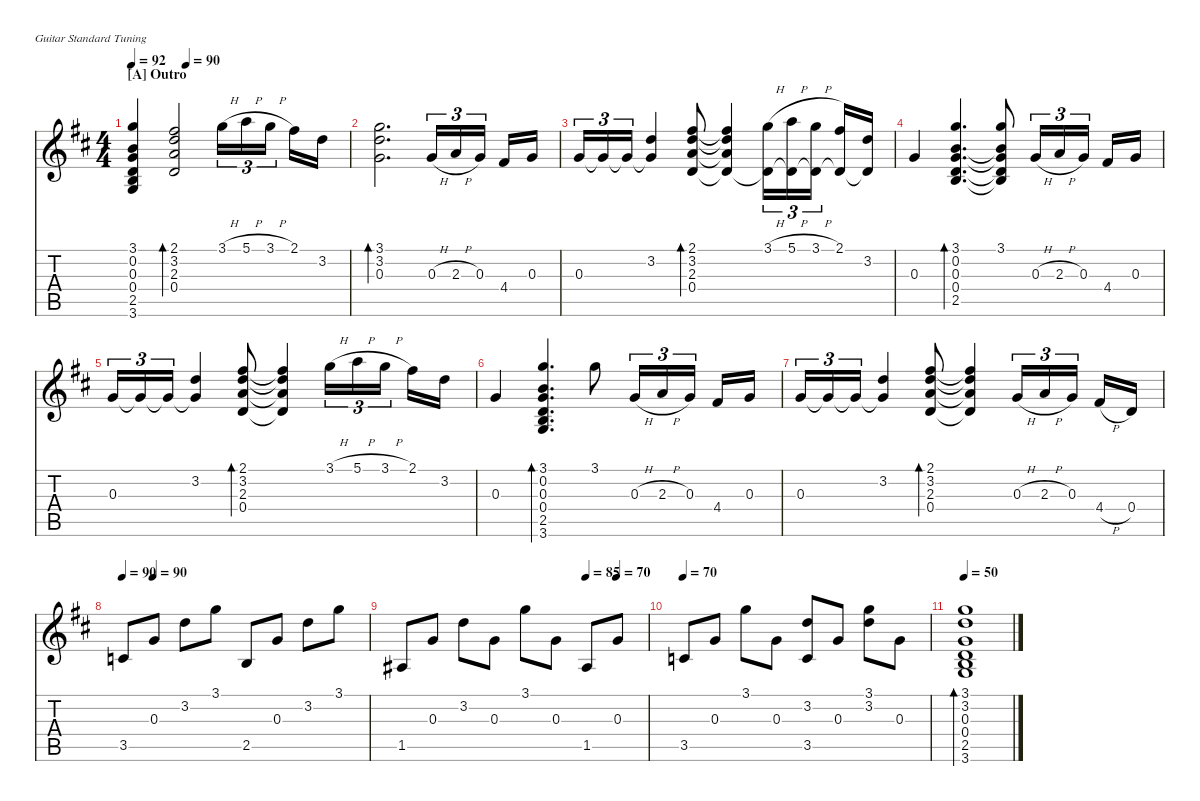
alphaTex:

\hideDynamics
\bracketExtendMode nobrackets
\singleTrackTrackNamePolicy hidden
\multiTrackTrackNamePolicy hidden
\firstSystemTrackNameMode fullname
\firstSystemTrackNameOrientation horizontal
\otherSystemsTrackNameOrientation horizontal
\track ("12-string acous" "S-Gt") {instrument acousticguitarsteel}
\staff {score tabs}
\tuning (E4 B3 G3 D3 A2 E2)
\ts (4 4)
\section ("A" "Outro")
\tempo 92
\tempo (90 0.25)
\clef g2
\ks d
(3.1{t acc forcenatural} 0.2{t acc forcenatural} 0.3{t acc forcenatural} 0.4{t acc forcenatural} 2.5{t acc forcenatural} 3.6{t acc forcenatural}).4{dy mp beam Up} (2.1{acc #} 3.2{acc forcenatural} 2.3{acc forcenatural} 0.4{acc forcenatural}).2{bd 120 beam Up} 3.1{h acc forcenatural}.16{tu (3 2) beam Down} 5.1{h acc forcenatural}.16{tu (3 2) beam Down} 3.1{h acc forcenatural}.16{tu (3 2) beam Down} 2.1{acc #}.16{beam Down} 3.2{acc forcenatural}.16{beam Down} |
(3.1{acc forcenatural} 3.2{acc forcenatural} 0.3{acc forcenatural}).2{d bd 60 beam Down} 0.3{h acc forcenatural}.16{tu (3 2) beam Up} 2.3{h acc forcenatural}.16{tu (3 2) beam Up} 0.3{acc forcenatural}.16{tu (3 2) beam Up} 4.4{acc #}.16{beam Up} 0.3{acc forcenatural}.16{beam Up} |
0.3{acc forcenatural}.16{tu (3 2) beam Up} 0.3{t acc forcenatural}.16{tu (3 2) beam Up} 0.3{t acc forcenatural}.16{tu (3 2) beam Up} (0.3{t acc forcenatural} 3.2{acc forcenatural}).4{beam Up} (2.1{acc #} 3.2{acc forcenatural} 2.3{acc forcenatural} 0.4{acc forcenatural}).8{bd 51 beam Up} (2.1{t acc #} 3.2{t acc forcenatural} 2.3{t acc forcenatural} 0.4{t acc forcenatural}).4{beam Up} (3.1{h acc forcenatural} 0.4{t acc forcenatural}).16{tu (3 2) beam Down} (5.1{h acc forcenatural} 0.4{t acc forcenatural}).16{tu (3 2) beam Down} (3.1{h acc forcenatural} 0.4{t acc forcenatural}).16{tu (3 2) beam Down} (2.1{acc #} 0.4{t acc forcenatural}).16{beam Up} (3.2{acc forcenatural} 0.4{t acc forcenatural}).16{beam Up} |
0.3{acc forcenatural}.4{beam Up} (3.1{acc forcenatural} 0.2{acc forcenatural} 0.3{acc forcenatural} 0.4{acc forcenatural} 2.5{acc forcenatural}).4{d bd 50 beam Up} (3.1{acc forcenatural} 0.2{t acc forcenatural} 0.3{t acc forcenatural} 0.4{t acc forcenatural} 2.5{t acc forcenatural}).8{beam Up} 0.3{h acc forcenatural}.16{tu (3 2) beam Up} 2.3{h acc forcenatural}.16{tu (3 2) beam Up} 0.3{acc forcenatural}.16{tu (3 2) beam Up} 4.4{acc #}.16{beam Up} 0.3{acc forcenatural}.16{beam Up} |
0.3{acc forcenatural}.16{tu (3 2) beam Up} 0.3{t acc forcenatural}.16{tu (3 2) beam Up} 0.3{t acc forcenatural}.16{tu (3 2) beam Up} (3.2{acc forcenatural} 0.3{t acc forcenatural}).4{beam Up} (2.1{acc #} 3.2{acc forcenatural} 2.3{acc forcenatural} 0.4{acc forcenatural}).8{bd 47 beam Up} (2.1{t acc #} 3.2{t acc forcenatural} 2.3{t acc forcenatural} 0.4{t acc forcenatural}).4{beam Up} 3.1{h acc forcenatural}.16{tu (3 2) beam Down} 5.1{h acc forcenatural}.16{tu (3 2) beam Down} 3.1{h acc forcenatural}.16{tu (3 2) beam Down} 2.1{acc #}.16{beam Down} 3.2{acc forcenatural}.16{beam Down} |
0.3{acc forcenatural}.4{beam Up} (3.1{acc forcenatural} 0.2{acc forcenatural} 0.3{acc forcenatural} 0.4{acc forcenatural} 2.5{acc forcenatural} 3.6{acc forcenatural}).4{d bd 48 beam Up} 3.1{acc forcenatural}.8{beam Down} 0.3{h acc forcenatural}.16{tu (3 2) beam Up} 2.3{h acc forcenatural}.16{tu (3 2) beam Up} 0.3{acc forcenatural}.16{tu (3 2) beam Up} 4.4{acc #}.16{beam Up} 0.3{acc forcenatural}.16{beam Up} |
0.3{acc forcenatural}.16{tu (3 2) beam Up} 0.3{t acc forcenatural}.16{tu (3 2) beam Up} 0.3{t acc forcenatural}.16{tu (3 2) beam Up} (3.2{acc forcenatural} 0.3{t acc forcenatural}).4{beam Up} (2.1{acc #} 3.2{acc forcenatural} 2.3{acc forcenatural} 0.4{acc forcenatural}).8{bd 51 beam Up} (2.1{t acc #} 3.2{t acc forcenatural} 2.3{t acc forcenatural} 0.4{t acc forcenatural}).4{beam Up} 0.3{h acc forcenatural}.16{tu (3 2) beam Up} 2.3{h acc forcenatural}.16{tu (3 2) beam Up} 0.3{acc forcenatural}.16{tu (3 2) beam Up} 4.4{h acc #}.16{beam Up} 0.4{acc forcenatural}.16{beam Up} |
\tempo 90
\tempo (90 0.125)
3.5{acc forcenatural}.8{beam Up} 0.3{acc forcenatural}.8{beam Up} 3.2{acc forcenatural}.8{beam Down} 3.1{acc forcenatural}.8{beam Down} 2.5{acc forcenatural}.8{beam Up} 0.3{acc forcenatural}.8{beam Up} 3.2{acc forcenatural}.8{beam Down} 3.1{acc forcenatural}.8{beam Down} |
\tempo (85 0.75)
\tempo (70 0.875)
1.5{acc #}.8{beam Up} 0.3{acc forcenatural}.8{beam Up} 3.2{acc forcenatural}.8{beam Down} 0.3{acc forcenatural}.8{beam Down} 3.1{acc forcenatural}.8{beam Down} 0.3{acc forcenatural}.8{beam Down} 1.5{acc #}.8{beam Up} 0.3{acc forcenatural}.8{beam Up} |
\tempo 70
3.5{acc forcenatural}.8{beam Up} 0.3{acc forcenatural}.8{beam Up} 3.1{acc forcenatural}.8{beam Down} 0.3{acc forcenatural}.8{beam Down} (3.2{acc forcenatural} 3.5{acc forcenatural}).8{beam Up} 0.3{acc forcenatural}.8{beam Up} (3.1{acc forcenatural} 3.2{acc forcenatural}).8{beam Down} 0.3{acc forcenatural}.8{beam Down} |
\tempo 50
(3.1{acc forcenatural} 3.2{acc forcenatural} 0.3{acc forcenatural} 0.4{acc forcenatural} 2.5{acc forcenatural} 3.6{acc forcenatural}).1{bd 240 beam Up}
